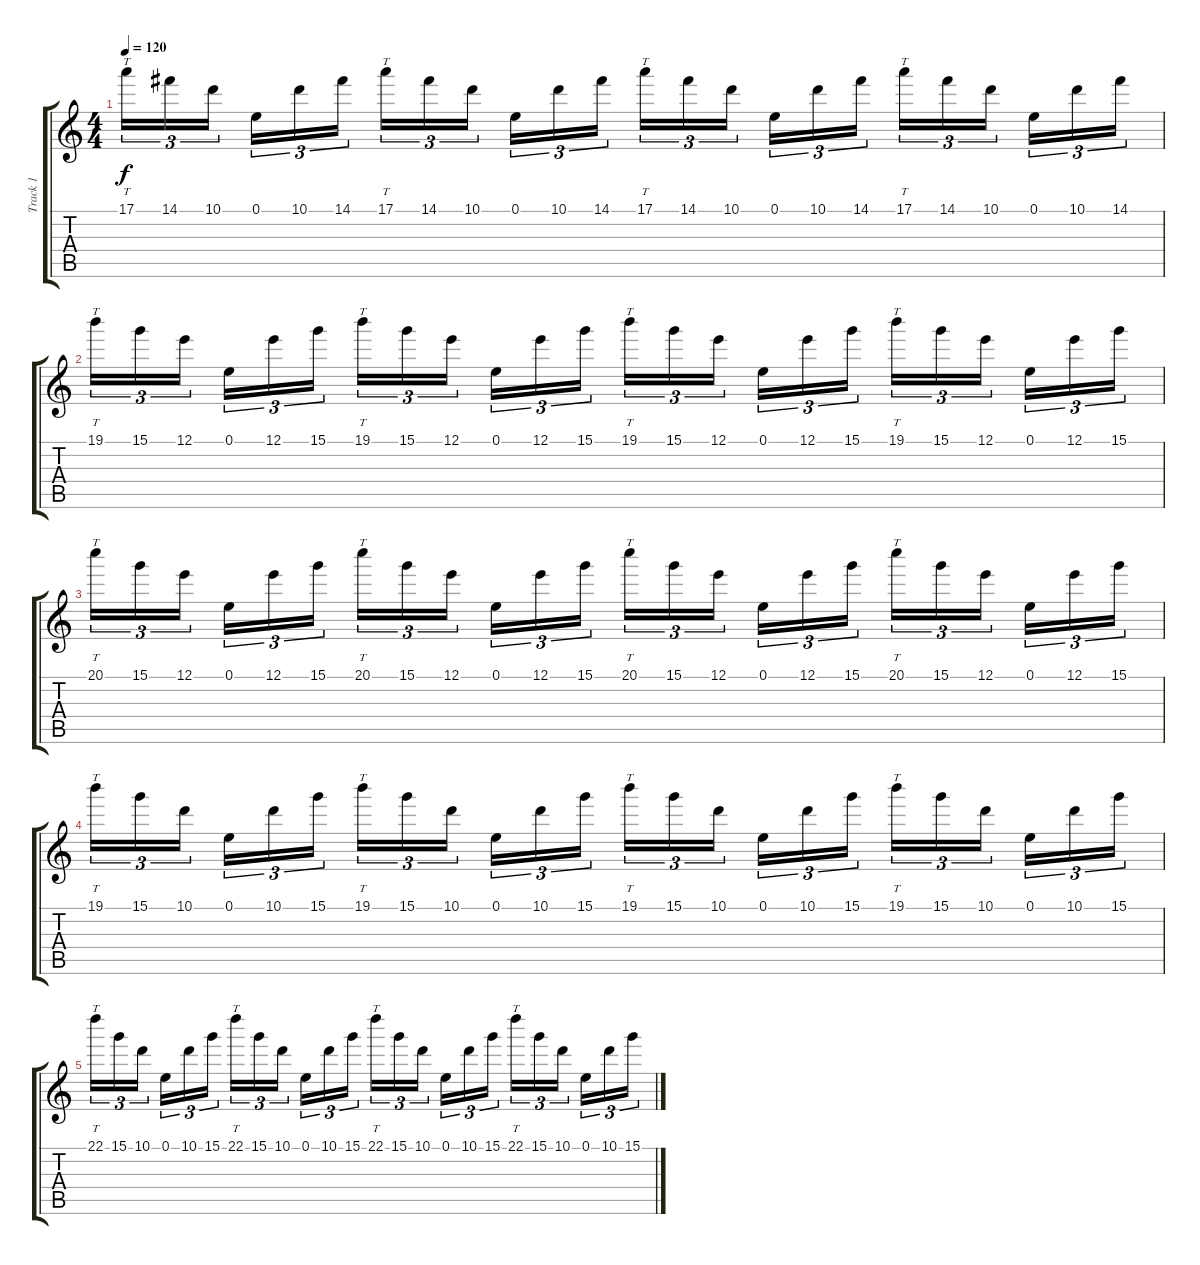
\track ("Track 1" "Track 1") {instrument distortionguitar}
\staff {score tabs}
\tuning (E4 B3 G3 D3 A2 D2) {hide}
\ts (4 4)
\tempo 120
\clef g2
\ks c
17.1.16{tt tu (3 2) dy f} 14.1.16{tu (3 2)} 10.1.16{tu (3 2)} 0.1.16{tu (3 2)} 10.1.16{tu (3 2)} 14.1.16{tu (3 2)} 17.1.16{tt tu (3 2)} 14.1.16{tu (3 2)} 10.1.16{tu (3 2)} 0.1.16{tu (3 2)} 10.1.16{tu (3 2)} 14.1.16{tu (3 2)} 17.1.16{tt tu (3 2)} 14.1.16{tu (3 2)} 10.1.16{tu (3 2)} 0.1.16{tu (3 2)} 10.1.16{tu (3 2)} 14.1.16{tu (3 2)} 17.1.16{tt tu (3 2)} 14.1.16{tu (3 2)} 10.1.16{tu (3 2)} 0.1.16{tu (3 2)} 10.1.16{tu (3 2)} 14.1.16{tu (3 2)} |
19.1.16{tt tu (3 2)} 15.1.16{tu (3 2)} 12.1.16{tu (3 2)} 0.1.16{tu (3 2)} 12.1.16{tu (3 2)} 15.1.16{tu (3 2)} 19.1.16{tt tu (3 2)} 15.1.16{tu (3 2)} 12.1.16{tu (3 2)} 0.1.16{tu (3 2)} 12.1.16{tu (3 2)} 15.1.16{tu (3 2)} 19.1.16{tt tu (3 2)} 15.1.16{tu (3 2)} 12.1.16{tu (3 2)} 0.1.16{tu (3 2)} 12.1.16{tu (3 2)} 15.1.16{tu (3 2)} 19.1.16{tt tu (3 2)} 15.1.16{tu (3 2)} 12.1.16{tu (3 2)} 0.1.16{tu (3 2)} 12.1.16{tu (3 2)} 15.1.16{tu (3 2)} |
20.1.16{tt tu (3 2)} 15.1.16{tu (3 2)} 12.1.16{tu (3 2)} 0.1.16{tu (3 2)} 12.1.16{tu (3 2)} 15.1.16{tu (3 2)} 20.1.16{tt tu (3 2)} 15.1.16{tu (3 2)} 12.1.16{tu (3 2)} 0.1.16{tu (3 2)} 12.1.16{tu (3 2)} 15.1.16{tu (3 2)} 20.1.16{tt tu (3 2)} 15.1.16{tu (3 2)} 12.1.16{tu (3 2)} 0.1.16{tu (3 2)} 12.1.16{tu (3 2)} 15.1.16{tu (3 2)} 20.1.16{tt tu (3 2)} 15.1.16{tu (3 2)} 12.1.16{tu (3 2)} 0.1.16{tu (3 2)} 12.1.16{tu (3 2)} 15.1.16{tu (3 2)} |
19.1.16{tt tu (3 2)} 15.1.16{tu (3 2)} 10.1.16{tu (3 2)} 0.1.16{tu (3 2)} 10.1.16{tu (3 2)} 15.1.16{tu (3 2)} 19.1.16{tt tu (3 2)} 15.1.16{tu (3 2)} 10.1.16{tu (3 2)} 0.1.16{tu (3 2)} 10.1.16{tu (3 2)} 15.1.16{tu (3 2)} 19.1.16{tt tu (3 2)} 15.1.16{tu (3 2)} 10.1.16{tu (3 2)} 0.1.16{tu (3 2)} 10.1.16{tu (3 2)} 15.1.16{tu (3 2)} 19.1.16{tt tu (3 2)} 15.1.16{tu (3 2)} 10.1.16{tu (3 2)} 0.1.16{tu (3 2)} 10.1.16{tu (3 2)} 15.1.16{tu (3 2)} |
22.1.16{tt tu (3 2)} 15.1.16{tu (3 2)} 10.1.16{tu (3 2)} 0.1.16{tu (3 2)} 10.1.16{tu (3 2)} 15.1.16{tu (3 2)} 22.1.16{tt tu (3 2)} 15.1.16{tu (3 2)} 10.1.16{tu (3 2)} 0.1.16{tu (3 2)} 10.1.16{tu (3 2)} 15.1.16{tu (3 2)} 22.1.16{tt tu (3 2)} 15.1.16{tu (3 2)} 10.1.16{tu (3 2)} 0.1.16{tu (3 2)} 10.1.16{tu (3 2)} 15.1.16{tu (3 2)} 22.1.16{tt tu (3 2)} 15.1.16{tu (3 2)} 10.1.16{tu (3 2)} 0.1.16{tu (3 2)} 10.1.16{tu (3 2)} 15.1.16{tu (3 2)}
